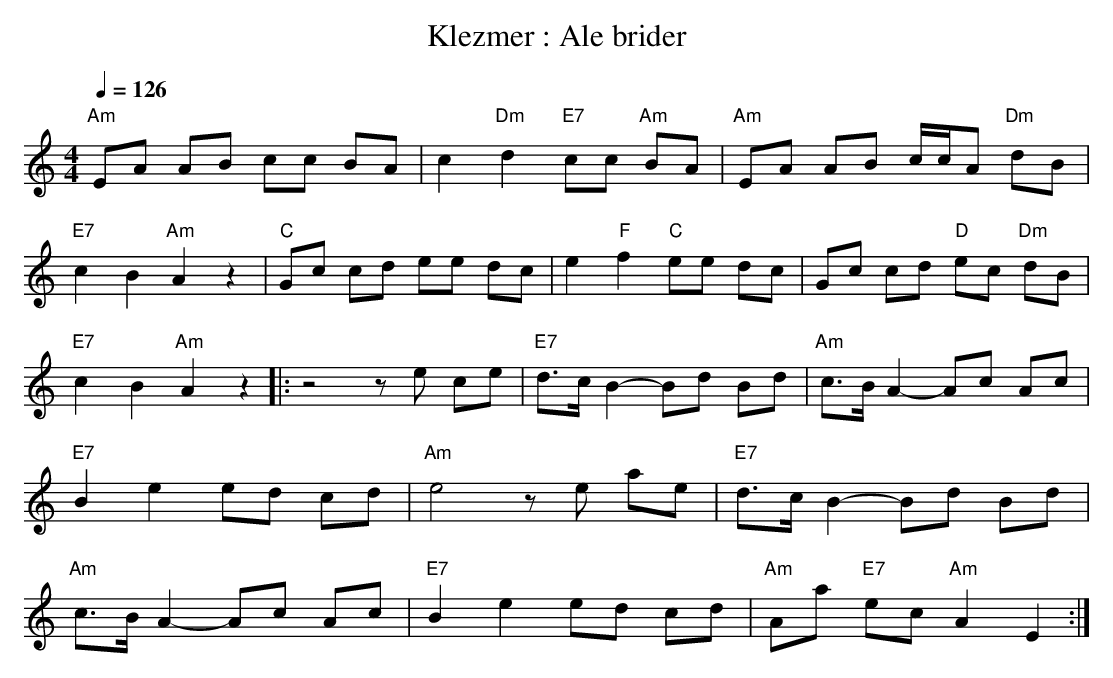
X:1
T:Klezmer : Ale brider
M:4/4
L:1/8
Q:1/4=126
K:C
"Am"EA AB cc BA | c2"Dm"d2 "E7"cc "Am"BA | "Am"EA AB c/c/A "Dm"dB |\
"E7"c2 B2 "Am"A2 z2 | "C"Gc cd ee dc| e2 "F"f2 "C"ee dc |\
Gc cd "D"ec "Dm"dB | "E7"c2 B2 "Am"A2 z2 |: z4 ze ce | "E7"d>c B2-Bd Bd |\
"Am"c>B A2-Ac Ac | "E7"B2 e2 ed cd | "Am"e4 ze ae | "E7"d>c B2-Bd Bd |\
"Am"c>B A2-Ac Ac | "E7"B2 e2 ed cd | "Am"Aa "E7"ec "Am"A2 E2 :|
